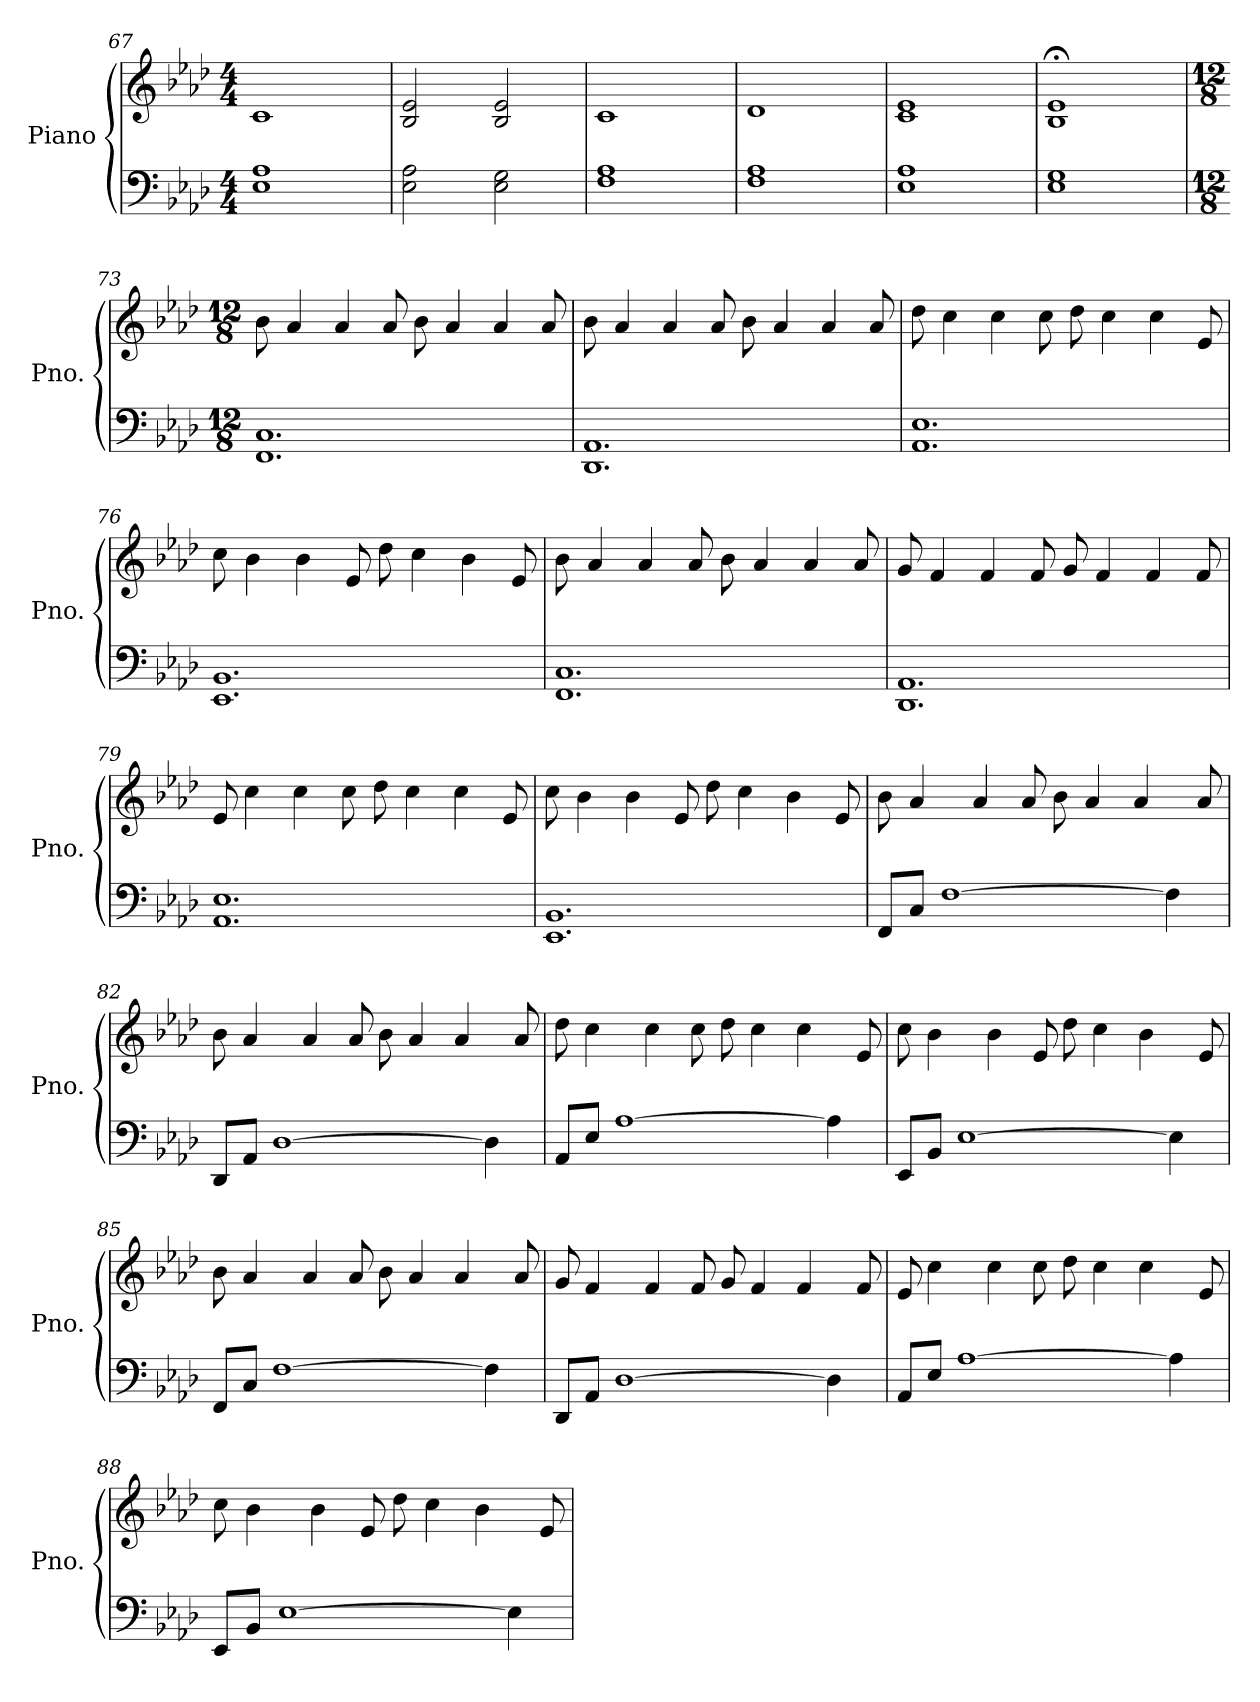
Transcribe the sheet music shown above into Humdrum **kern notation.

**kern	**kern
*part1	*part1
*staff2	*staff1
*I"Piano	*
*I'Pno.	*
*clefF4	*clefG2
*k[b-e-a-d-]	*k[b-e-a-d-]
*M4/4	*M4/4
=67	=67
1E- 1A-	1c
=68	=68
2E-\ 2A-\	2B-/ 2e-/
2E-\ 2G\	2B-/ 2e-/
!!LO:LB:g=z
=69	=69
1F 1A-	1c
=70	=70
1F 1A-	1d-
=71	=71
1E- 1A-	1c 1e-
=72	=72
1E- 1G	1B-;< 1e-;<
=73	=73
*M12/8	*M12/8
*	*MM135
1.FF 1.C	8b-\
.	4a-/
.	4a-/
.	8a-/
.	8b-\
.	4a-/
.	4a-/
.	8a-/
=74	=74
1.DD- 1.AA-	8b-\
.	4a-/
.	4a-/
.	8a-/
.	8b-\
.	4a-/
.	4a-/
.	8a-/
=75	=75
1.AA- 1.E-	8dd-\
.	4cc\
.	4cc\
.	8cc\
.	8dd-\
.	4cc\
.	4cc\
.	8e-/
!!LO:LB:g=z
=76	=76
1.EE- 1.BB-	8cc\
.	4b-\
.	4b-\
.	8e-/
.	8dd-\
.	4cc\
.	4b-\
.	8e-/
=77	=77
1.FF 1.C	8b-\
.	4a-/
.	4a-/
.	8a-/
.	8b-\
.	4a-/
.	4a-/
.	8a-/
=78	=78
1.DD- 1.AA-	8g/
.	4f/
.	4f/
.	8f/
.	8g/
.	4f/
.	4f/
.	8f/
=79	=79
1.AA- 1.E-	8e-/
.	4cc\
.	4cc\
.	8cc\
.	8dd-\
.	4cc\
.	4cc\
.	8e-/
!!LO:PB:g=z
=80	=80
1.EE- 1.BB-	8cc\
.	4b-\
.	4b-\
.	8e-/
.	8dd-\
.	4cc\
.	4b-\
.	8e-/
=81	=81
8FF/L	8b-\
8C/J	4a-/
[1F	.
.	4a-/
.	8a-/
.	8b-\
.	4a-/
.	4a-/
4F\]	.
.	8a-/
=82	=82
8DD-/L	8b-\
8AA-/J	4a-/
[1D-	.
.	4a-/
.	8a-/
.	8b-\
.	4a-/
.	4a-/
4D-\]	.
.	8a-/
=83	=83
8AA-/L	8dd-\
8E-/J	4cc\
[1A-	.
.	4cc\
.	8cc\
.	8dd-\
.	4cc\
.	4cc\
4A-\]	.
.	8e-/
!!LO:LB:g=z
=84	=84
8EE-/L	8cc\
8BB-/J	4b-\
[1E-	.
.	4b-\
.	8e-/
.	8dd-\
.	4cc\
.	4b-\
4E-\]	.
.	8e-/
=85	=85
8FF/L	8b-\
8C/J	4a-/
[1F	.
.	4a-/
.	8a-/
.	8b-\
.	4a-/
.	4a-/
4F\]	.
.	8a-/
=86	=86
8DD-/L	8g/
8AA-/J	4f/
[1D-	.
.	4f/
.	8f/
.	8g/
.	4f/
.	4f/
4D-\]	.
.	8f/
=87	=87
8AA-/L	8e-/
8E-/J	4cc\
[1A-	.
.	4cc\
.	8cc\
.	8dd-\
.	4cc\
.	4cc\
4A-\]	.
.	8e-/
!!LO:LB:g=z
=88	=88
8EE-/L	8cc\
8BB-/J	4b-\
[1E-	.
.	4b-\
.	8e-/
.	8dd-\
.	4cc\
.	4b-\
4E-\]	.
.	8e-/
=	=
*-	*-
